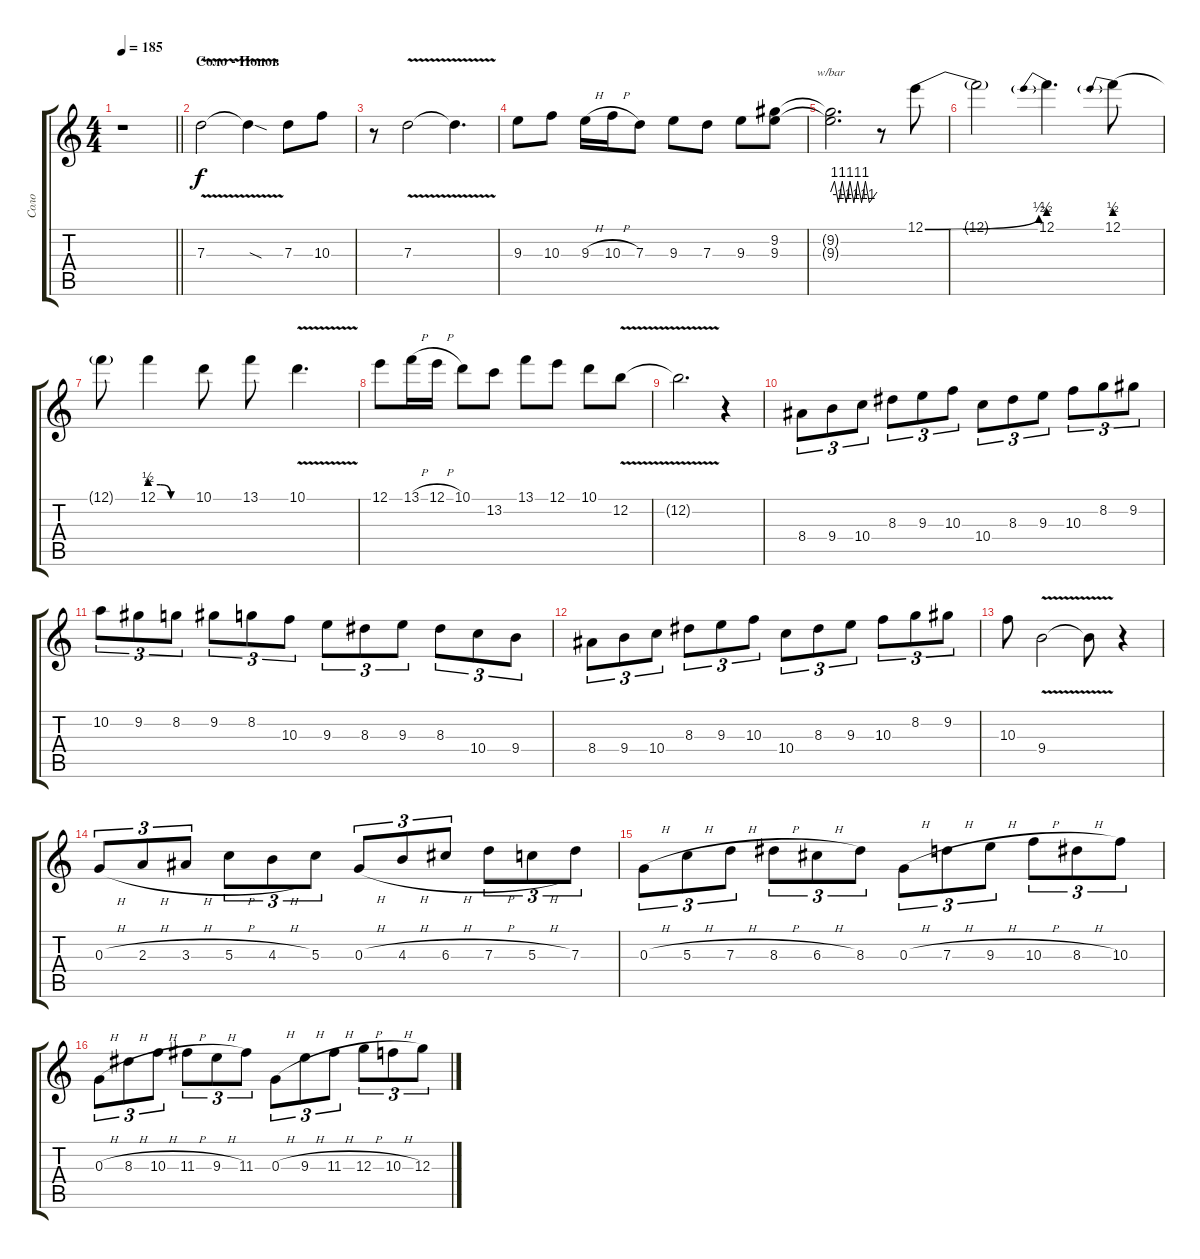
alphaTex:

\track ("Соло" "Соло") {instrument overdrivenguitar}
\staff {score tabs}
\tuning (E4 B3 G3 D3 A2 E2) {hide}
\ts (4 4)
\tempo 185
\clef g2
\barLineRight lightlight
\ks c
r.1{dy f} |
\section ("" "Соло - Попов")
7.3{v}.2 7.3{sod t}.4 7.3.8 10.3.8 |
r.8 7.3{v}.2 7.3{t}.4{d} |
9.3.8 10.3.8 9.3{h}.16 10.3{h}.16 7.3.8 9.3.8 7.3.8 9.3.8 (9.2 9.3).8 |
(9.2{t} 9.3{t}).2{d tbe (custom default 0 0 5 4 10 -4 15 4 20 -4 25 4 30 -4 35 4 40 -4 45 4 50 -4 60 0)} r.8 12.1{be (bend 0 0 60 2)}.8 |
12.1{t}.2 12.1{be (prebend 0 2 60 2)}.4{d} 12.1{be (prebend 0 2 60 2)}.8 |
12.1{t}.8 12.1{be (custom 0 2 15 2 30 0 60 0)}.4 10.1.8 13.1.8 10.1{v}.4{d} |
12.1.8 13.1{h}.16 12.1{h}.16 10.1.8 13.2.8 13.1.8 12.1.8 10.1.8 12.2{v}.8 |
12.2{t}.2{d} r.4 |
8.4.8{tu (3 2)} 9.4.8{tu (3 2)} 10.4.8{tu (3 2)} 8.3.8{tu (3 2)} 9.3.8{tu (3 2)} 10.3.8{tu (3 2)} 10.4.8{tu (3 2)} 8.3.8{tu (3 2)} 9.3.8{tu (3 2)} 10.3.8{tu (3 2)} 8.2.8{tu (3 2)} 9.2.8{tu (3 2)} |
10.2.8{tu (3 2)} 9.2.8{tu (3 2)} 8.2.8{tu (3 2)} 9.2.8{tu (3 2)} 8.2.8{tu (3 2)} 10.3.8{tu (3 2)} 9.3.8{tu (3 2)} 8.3.8{tu (3 2)} 9.3.8{tu (3 2)} 8.3.8{tu (3 2)} 10.4.8{tu (3 2)} 9.4.8{tu (3 2)} |
8.4.8{tu (3 2)} 9.4.8{tu (3 2)} 10.4.8{tu (3 2)} 8.3.8{tu (3 2)} 9.3.8{tu (3 2)} 10.3.8{tu (3 2)} 10.4.8{tu (3 2)} 8.3.8{tu (3 2)} 9.3.8{tu (3 2)} 10.3.8{tu (3 2)} 8.2.8{tu (3 2)} 9.2.8{tu (3 2)} |
10.3.8 9.4{v}.2 9.4{t}.8 r.4 |
0.3{h}.8{tu (3 2)} 2.3{h}.8{tu (3 2)} 3.3{h}.8{tu (3 2)} 5.3{h}.8{tu (3 2)} 4.3{h}.8{tu (3 2)} 5.3.8{tu (3 2)} 0.3{h}.8{tu (3 2)} 4.3{h}.8{tu (3 2)} 6.3{h}.8{tu (3 2)} 7.3{h}.8{tu (3 2)} 5.3{h}.8{tu (3 2)} 7.3.8{tu (3 2)} |
0.3{h}.8{tu (3 2)} 5.3{h}.8{tu (3 2)} 7.3{h}.8{tu (3 2)} 8.3{h}.8{tu (3 2)} 6.3{h}.8{tu (3 2)} 8.3.8{tu (3 2)} 0.3{h}.8{tu (3 2)} 7.3{h}.8{tu (3 2)} 9.3{h}.8{tu (3 2)} 10.3{h}.8{tu (3 2)} 8.3{h}.8{tu (3 2)} 10.3.8{tu (3 2)} |
0.3{h}.8{tu (3 2)} 8.3{h}.8{tu (3 2)} 10.3{h}.8{tu (3 2)} 11.3{h}.8{tu (3 2)} 9.3{h}.8{tu (3 2)} 11.3.8{tu (3 2)} 0.3{h}.8{tu (3 2)} 9.3{h}.8{tu (3 2)} 11.3{h}.8{tu (3 2)} 12.3{h}.8{tu (3 2)} 10.3{h}.8{tu (3 2)} 12.3.8{tu (3 2)}
